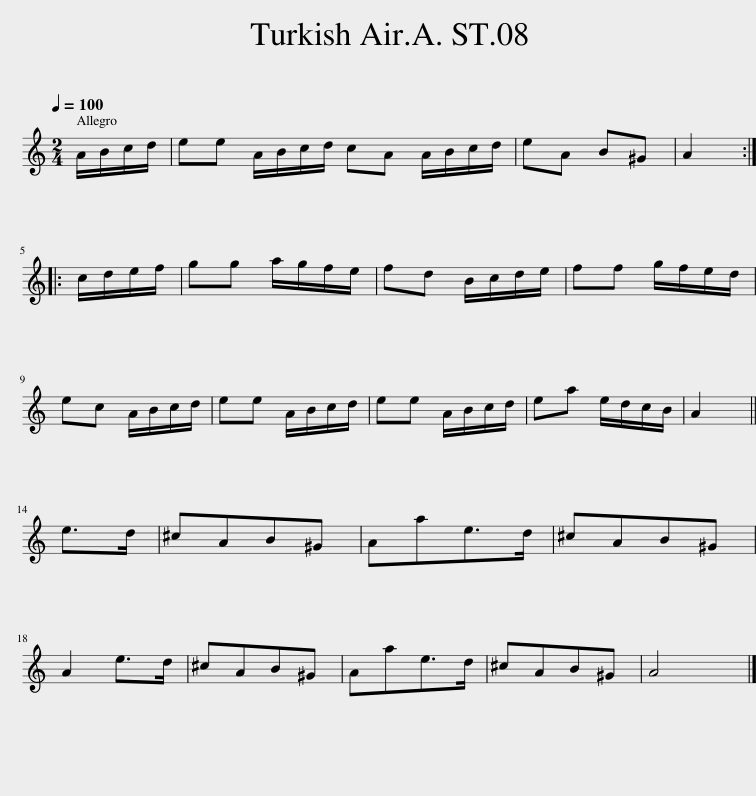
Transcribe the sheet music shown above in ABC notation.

X:1
L:1/8
Q:1/4=100
M:2/4
I:linebreak $
K:C
V:1 treble
V:1
 A/B/c/d/ | ee A/B/c/d/ cA A/B/c/d/ | eA B^G | A2 ::$ c/d/e/f/ | %5
 gg a/g/f/e/ | fd B/c/d/e/ | ff g/f/e/d/ |$ ec A/B/c/d/ | ee A/B/c/d/ | %10
 ee A/B/c/d/ | ea e/d/c/B/ | A2 ||$ e>d | ^cAB^G | %15
 Aae>d | ^cAB^G |$ A2 e>d | ^cAB^G | Aae>d | %20
 ^cAB^G | A4 |] %22
